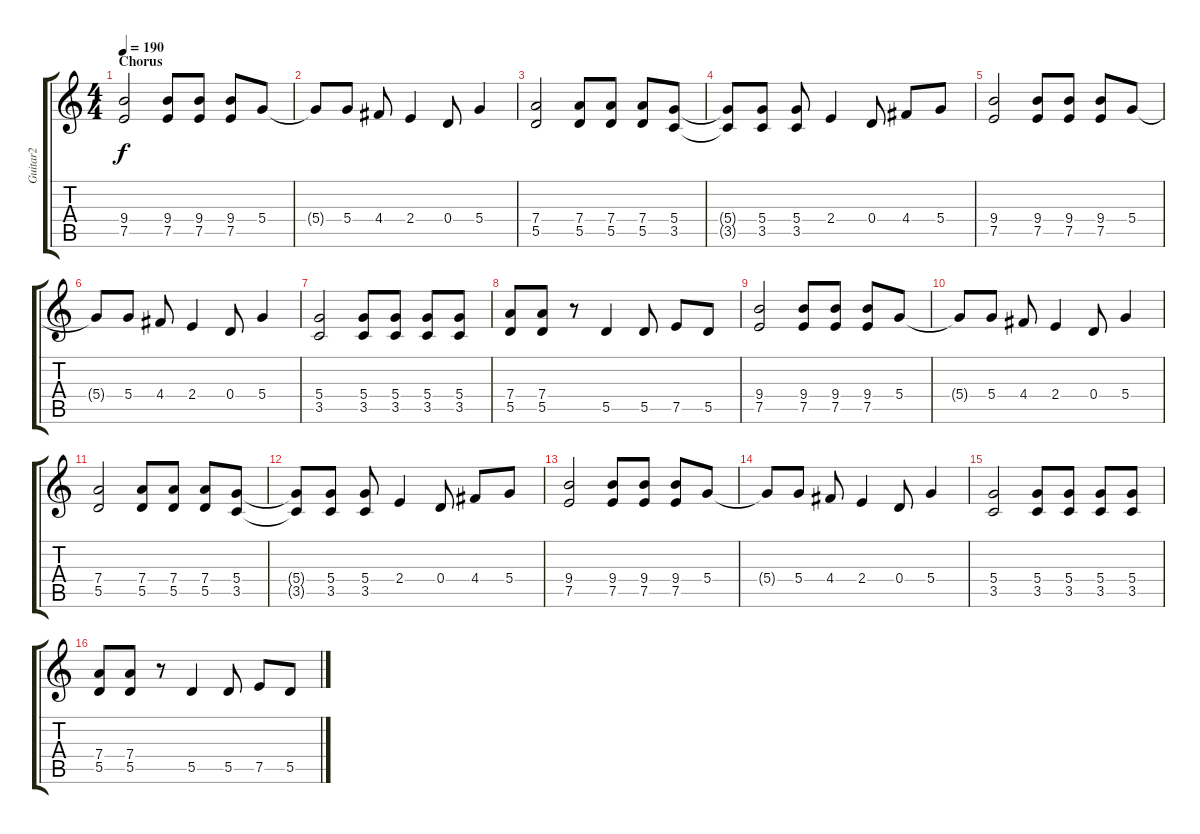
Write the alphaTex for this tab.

\track ("Guitar2" "Guitar2") {instrument distortionguitar}
\staff {score tabs}
\tuning (E4 B3 G3 D3 A2 E2) {hide}
\ts (4 4)
\section ("" "Chorus")
\tempo 190
\clef g2
\ks c
(9.4 7.5).2{dy f} (9.4 7.5).8 (9.4 7.5).8 (9.4 7.5).8 5.4.8 |
5.4{t}.8 5.4.8 4.4.8 2.4.4 0.4.8 5.4.4 |
(7.4 5.5).2 (7.4 5.5).8 (7.4 5.5).8 (7.4 5.5).8 (5.4 3.5).8 |
(5.4{t} 3.5{t}).8 (5.4 3.5).8 (5.4 3.5).8 2.4.4 0.4.8 4.4.8 5.4.8 |
(9.4 7.5).2 (9.4 7.5).8 (9.4 7.5).8 (9.4 7.5).8 5.4.8 |
5.4{t}.8 5.4.8 4.4.8 2.4.4 0.4.8 5.4.4 |
(5.4 3.5).2 (5.4 3.5).8 (5.4 3.5).8 (5.4 3.5).8 (5.4 3.5).8 |
(7.4 5.5).8 (7.4 5.5).8 r.8 5.5.4 5.5.8 7.5.8 5.5.8 |
(9.4 7.5).2 (9.4 7.5).8 (9.4 7.5).8 (9.4 7.5).8 5.4.8 |
5.4{t}.8 5.4.8 4.4.8 2.4.4 0.4.8 5.4.4 |
(7.4 5.5).2 (7.4 5.5).8 (7.4 5.5).8 (7.4 5.5).8 (5.4 3.5).8 |
(5.4{t} 3.5{t}).8 (5.4 3.5).8 (5.4 3.5).8 2.4.4 0.4.8 4.4.8 5.4.8 |
(9.4 7.5).2 (9.4 7.5).8 (9.4 7.5).8 (9.4 7.5).8 5.4.8 |
5.4{t}.8 5.4.8 4.4.8 2.4.4 0.4.8 5.4.4 |
(5.4 3.5).2 (5.4 3.5).8 (5.4 3.5).8 (5.4 3.5).8 (5.4 3.5).8 |
(7.4 5.5).8 (7.4 5.5).8 r.8 5.5.4 5.5.8 7.5.8 5.5.8
